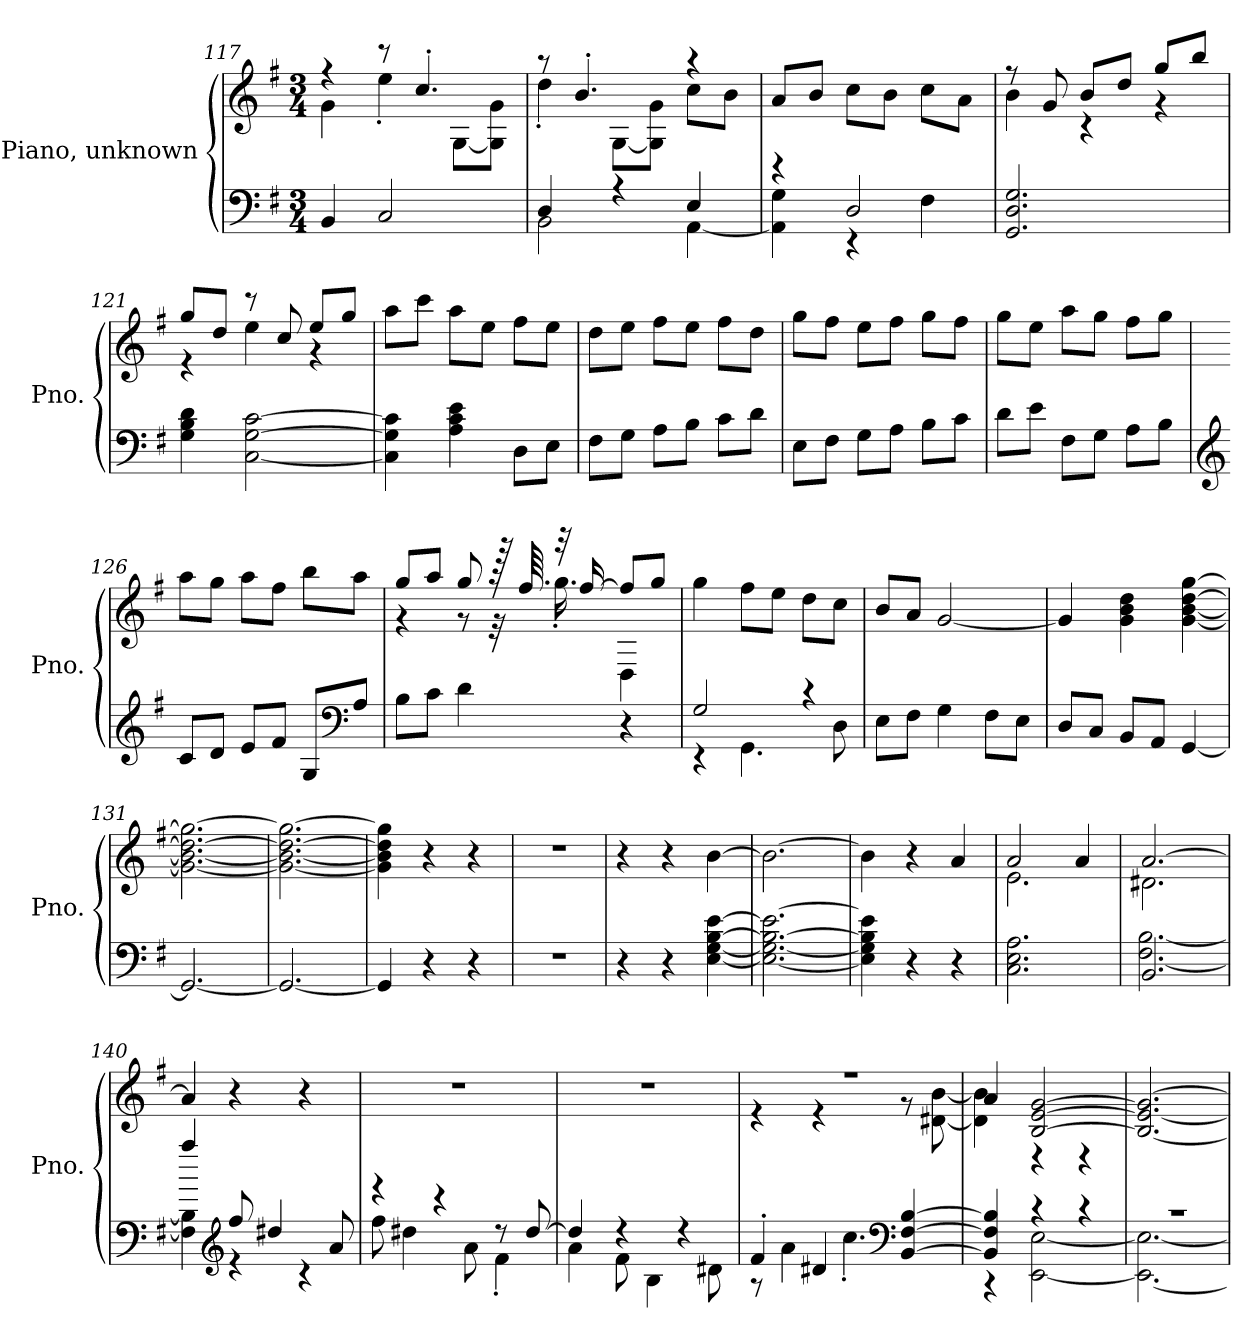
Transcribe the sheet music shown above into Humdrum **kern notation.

**kern	**kern
*part1	*part1
*staff2	*staff1
*I"Piano, unknown	*
*I'Pno.	*
*clefF4	*clefG2
*k[f#]	*k[f#]
*M3/4	*M3/4
=117	=117
*	*^
4BB/	4r	4g\
2C/	8r	4ee'\
.	4.cc'/	.
.	.	[8G\L
.	.	8G\] 8g\J
=118	=118	=118
*^	*	*
4D/	2BB\	8r	4dd'\
.	.	4.b'/	.
4r	.	.	[8G\L
.	.	.	8G\] 8g\J
4E/	[4AA\	4r	8cc\L
.	.	.	8b\J
*	*	*v	*v
!!LO:LB:g=z
=119	=119	=119
4r	4AA\] 4G\	8a/L
.	.	8b/J
2D/	4r	8cc\L
.	.	8b\J
.	4F#\	8cc\L
.	.	8a\J
*v	*v	*
=120	=120
*	*^
2.GG/ 2.D/ 2.G/	8r	4b\
.	8g/	.
.	8b/L	4r
.	8dd/J	.
.	8gg/L	4r
.	8bb/J	.
=121	=121	=121
4G\ 4B\ 4d\	8gg/L	4r
.	8dd/J	.
[2C\ [2G\ [2c\	8r	4ee\
.	8cc/	.
.	8ee/L	4r
.	8gg/J	.
*	*v	*v
=122	=122
4C\] 4G\] 4c\]	8aa\L
.	8ccc\J
4A\ 4c\ 4e\	8aa\L
.	8ee\J
8D\L	8ff#\L
8E\J	8ee\J
=123	=123
8F#\L	8dd\L
8G\J	8ee\J
8A\L	8ff#\L
8B\J	8ee\J
8c\L	8ff#\L
8d\J	8dd\J
=124	=124
8E\L	8gg\L
8F#\J	8ff#\J
8G\L	8ee\L
8A\J	8ff#\J
8B\L	8gg\L
8c\J	8ff#\J
!!LO:LB:g=z
=125	=125
8d\L	8gg\L
8e\J	8ee\J
8F#\L	8aa\L
8G\J	8gg\J
8A\L	8ff#\L
8B\J	8gg\J
=126	=126
*clefG2	*
8c/L	8aa\L
8d/J	8gg\J
8e/L	8aa\L
8f#/J	8ff#\J
8G/L	8bb\L
*clefF4	*
8A/J	8aa\J
=127	=127
*	*^
8B\L	8gg/L	4r
8c\J	8aa/J	.
4d\	8gg/	8r
.	128r	32r
.	64.ff#/	.
.	32r	16.gg'\
.	[16ff#/	.
4r	8ff#/L]	4D\
.	8gg/J	.
*	*v	*v
=128	=128
*^	*
2G/	4r	4gg\
.	4.GG\	8ff#\L
.	.	8ee\J
4r	.	8dd\L
.	8D\	8cc\J
*v	*v	*
=129	=129
8E\L	8b/L
8F#\J	8a/J
4G\	[2g/
8F#\L	.
8E\J	.
!!LO:PB:g=z
=130	=130
8D/L	4g/]
8C/J	.
8BB/L	4g\ 4b\ 4dd\
8AA/J	.
[4GG/	[4g\ [4b\ [4dd\ [4gg\
=131	=131
2.GG/_	2.g\_ 2.b\_ 2.dd\_ 2.gg\_
=132	=132
2.GG/_	2.g\_ 2.b\_ 2.dd\_ 2.gg\_
=133	=133
4GG/]	4g\] 4b\] 4dd\] 4gg\]
4r	4r
4r	4r
=134	=134
2.r	2.r
=135	=135
4r	4r
4r	4r
[4E\ [4G\ [4B\ [4e\	[4b\
=136	=136
2.E\_ 2.G\_ 2.B\_ 2.e\_	2.b\_
=137	=137
4E\] 4G\] 4B\] 4e\]	4b\]
4r	4r
4r	4a/
=138	=138
*	*^
2.C\ 2.E\ 2.A\	2a/	2.e\
.	4a/	.
=139	=139	=139
*^	*	*
2.BB/	[2.F#\ [2.B\	[2.a/	2.d#X\
*	*	*v	*v
!!LO:LB:g=z
=140	=140	=140
4aa/	4F#\] 4B\]	4a/]
*clefG2	*	*
8ff#/	4r	4r
4dd#X/	.	.
.	4r	4r
8a/	.	.
=141	=141	=141
4r	8ff#\	2.r
.	4dd#X\	.
4r	.	.
.	8a\	.
8r	4f#'\	.
[8dd#/	.	.
=142	=142	=142
4dd#/]	4a\	2.r
4r	8f#\	.
.	4B\	.
4r	.	.
.	8d#X\	.
=143	=143	=143
*	*	*^
4f#'/	8r	2.r	4r
.	4a\	.	.
4d#X/	.	.	4r
.	4.cc'\	.	.
*clefF4	*	*	*
[4BB/ [4F#/ [4B/	.	.	8r
.	.	.	[8d#X\ [8b\
=144	=144	=144	=144
4BB/] 4F#/] 4B/]	4r	4a/	4d#\] 4b\]
4r	[2EE\ [2E\	[2B/ [2e/ [2g/	4r
4r	.	.	4r
*	*	*v	*v
=145	=145	=145
2.r	2.EE\_ 2.E\_	2.B/_ 2.e/_ 2.g/_
*v	*v	*
=	=
*-	*-
